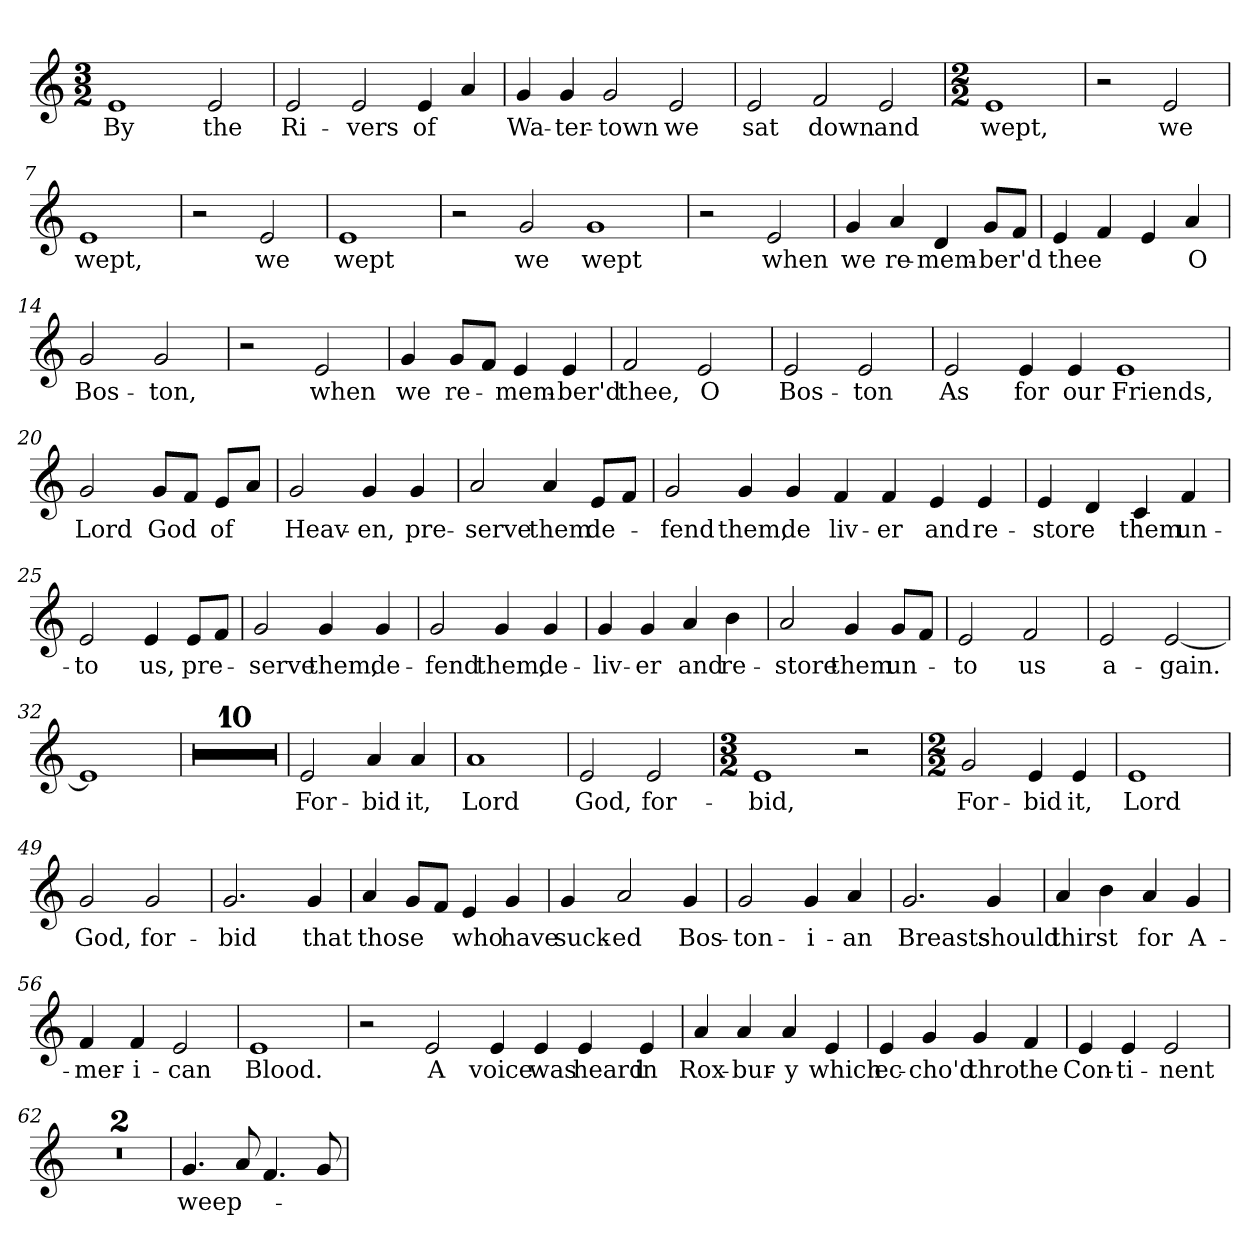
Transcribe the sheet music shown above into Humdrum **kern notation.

**kern	**text
*part1	*part1
*staff1	*staff1
*clefG2	*
*k[]	*
*M3/2	*
=1	=1
!	!LO:LY:b
1e	By
!	!LO:LY:b
2e/	the
=2	=2
!	!LO:LY:b
2e/	Ri-
!	!LO:LY:b
2e/	-vers
!	!LO:LY:b
4e/	of
4a/	.
=3	=3
!	!LO:LY:b
4g/	Wa-
!	!LO:LY:b
4g/	-ter-
!	!LO:LY:b
2g/	-town
!	!LO:LY:b
2e/	we
=4	=4
!	!LO:LY:b
2e/	sat
!	!LO:LY:b
2f/	down
!	!LO:LY:b
2e/	and
=5	=5
*M2/2	*
!	!LO:LY:b
1e	wept,
=6	=6
2r	.
!	!LO:LY:b
2e/	we
=7	=7
!	!LO:LY:b
1e	wept,
=8	=8
2r	.
!	!LO:LY:b
2e/	we
=9	=9
!	!LO:LY:b
1e	wept
!!LO:LB:g=z
=10	=10
2r	.
!	!LO:LY:b
2g/	we
!	!LO:LY:b
1g	wept
=11	=11
2r	.
!	!LO:LY:b
2e/	when
=12	=12
!	!LO:LY:b
4g/	we
!	!LO:LY:b
4a/	re-
!	!LO:LY:b
4d/	-mem-
!	!LO:LY:b
8g/L	-ber'd
8f/J	.
=13	=13
!	!LO:LY:b
4e/	thee
4f/	.
4e/	.
!	!LO:LY:b
4a/	O
=14	=14
!	!LO:LY:b
2g/	Bos-
!	!LO:LY:b
2g/	-ton,
=15	=15
2r	.
!	!LO:LY:b
2e/	when
=16	=16
!	!LO:LY:b
4g/	we
!	!LO:LY:b
8g/L	re-
8f/J	.
!	!LO:LY:b
4e/	-mem-
!	!LO:LY:b
4e/	-ber'd
=17	=17
!	!LO:LY:b
2f/	thee,
!	!LO:LY:b
2e/	O
!!LO:LB:g=z
=18	=18
!	!LO:LY:b
2e/	Bos-
!	!LO:LY:b
2e/	-ton
=19	=19
!	!LO:LY:b
2e/	As
!	!LO:LY:b
4e/	for
!	!LO:LY:b
4e/	our
!	!LO:LY:b
1e	Friends,
=20	=20
!	!LO:LY:b
2g/	Lord
!	!LO:LY:b
8g/L	God
8f/J	.
!	!LO:LY:b
8e/L	of
8a/J	.
=21	=21
!	!LO:LY:b
2g/	Heav-
!	!LO:LY:b
4g/	-en,
!	!LO:LY:b
4g/	pre-
=22	=22
!	!LO:LY:b
2a/	-serve
!	!LO:LY:b
4a/	them
!	!LO:LY:b
8e/L	de-
8f/J	.
!!LO:LB:g=z
=23	=23
!	!LO:LY:b
2g/	-fend
!	!LO:LY:b
4g/	them,
!	!LO:LY:b
4g/	de
!	!LO:LY:b
4f/	liv-
!	!LO:LY:b
4f/	-er
!	!LO:LY:b
4e/	and
!	!LO:LY:b
4e/	re-
=24	=24
!	!LO:LY:b
4e/	-store
4d/	.
!	!LO:LY:b
4c/	them
!	!LO:LY:b
4f/	un-
=25	=25
!	!LO:LY:b
2e/	-to
!	!LO:LY:b
4e/	us,
!	!LO:LY:b
8e/L	pre-
8f/J	.
=26	=26
!	!LO:LY:b
2g/	-serve
!	!LO:LY:b
4g/	them,
!	!LO:LY:b
4g/	de-
=27	=27
!	!LO:LY:b
2g/	-fend
!	!LO:LY:b
4g/	them,
!	!LO:LY:b
4g/	de-
!!LO:LB:g=z
=28	=28
!	!LO:LY:b
4g/	-liv-
!	!LO:LY:b
4g/	-er
!	!LO:LY:b
4a/	and
!	!LO:LY:b
4b\	re-
=29	=29
!	!LO:LY:b
2a/	-store
!	!LO:LY:b
4g/	them
!	!LO:LY:b
8g/L	un-
8f/J	.
=30	=30
!	!LO:LY:b
2e/	-to
!	!LO:LY:b
2f/	us
=31	=31
!	!LO:LY:b
2e/	a-
!	!LO:LY:b
[2e/	-gain.
=32	=32
1e]	.
=33	=33
1r	.
=34	=34
1r	.
=35	=35
1r	.
=36	=36
1r	.
=37	=37
1r	.
=38	=38
1r	.
=39	=39
1r	.
=40	=40
1r	.
=41	=41
1r	.
!!LO:LB:g=z
=42	=42
1r	.
=43	=43
!	!LO:LY:b
2e/	For-
!	!LO:LY:b
4a/	-bid
!	!LO:LY:b
4a/	it,
=44	=44
!	!LO:LY:b
1a	Lord
=45	=45
!	!LO:LY:b
2e/	God,
!	!LO:LY:b
2e/	for-
=46	=46
*M3/2	*
!	!LO:LY:b
1e	-bid,
2r	.
=47	=47
*M2/2	*
!	!LO:LY:b
2g/	For-
!	!LO:LY:b
4e/	-bid
!	!LO:LY:b
4e/	it,
=48	=48
!	!LO:LY:b
1e	Lord
=49	=49
!	!LO:LY:b
2g/	God,
!	!LO:LY:b
2g/	for-
=50	=50
!	!LO:LY:b
2.g/	-bid
!	!LO:LY:b
4g/	that
!!LO:LB:g=z
=51	=51
!	!LO:LY:b
4a/	those
8g/L	.
8f/J	.
!	!LO:LY:b
4e/	who
!	!LO:LY:b
4g/	have
=52	=52
!	!LO:LY:b
4g/	suck-
!	!LO:LY:b
2a/	-ed
!	!LO:LY:b
4g/	Bos-
=53	=53
!	!LO:LY:b
2g/	-ton-
!	!LO:LY:b
4g/	-i-
!	!LO:LY:b
4a/	-an
=54	=54
!	!LO:LY:b
2.g/	Breasts
!	!LO:LY:b
4g/	should
=55	=55
!	!LO:LY:b
4a/	thirst
4b\	.
!	!LO:LY:b
4a/	for
!	!LO:LY:b
4g/	A-
=56	=56
!	!LO:LY:b
4f/	-mer-
!	!LO:LY:b
4f/	-i-
!	!LO:LY:b
2e/	-can
=57	=57
!	!LO:LY:b
1e	Blood.
!!LO:LB:g=z
=58	=58
2r	.
!	!LO:LY:b
2e/	A
!	!LO:LY:b
4e/	voice
!	!LO:LY:b
4e/	was
!	!LO:LY:b
4e/	heard
!	!LO:LY:b
4e/	in
=59	=59
!	!LO:LY:b
4a/	Rox-
!	!LO:LY:b
4a/	-bur-
!	!LO:LY:b
4a/	-y
!	!LO:LY:b
4e/	which
=60	=60
!	!LO:LY:b
4e/	ec-
!	!LO:LY:b
4g/	-cho'd
!	!LO:LY:b
4g/	thro'
!	!LO:LY:b
4f/	the
=61	=61
!	!LO:LY:b
4e/	Con-
!	!LO:LY:b
4e/	-ti-
!	!LO:LY:b
2e/	-nent
=62	=62
1r	.
=63	=63
1r	.
!!LO:LB:g=z
=64	=64
!	!LO:LY:b
4.g/	weep-
8a/	.
4.f/	.
8g/	.
=	=
*-	*-
